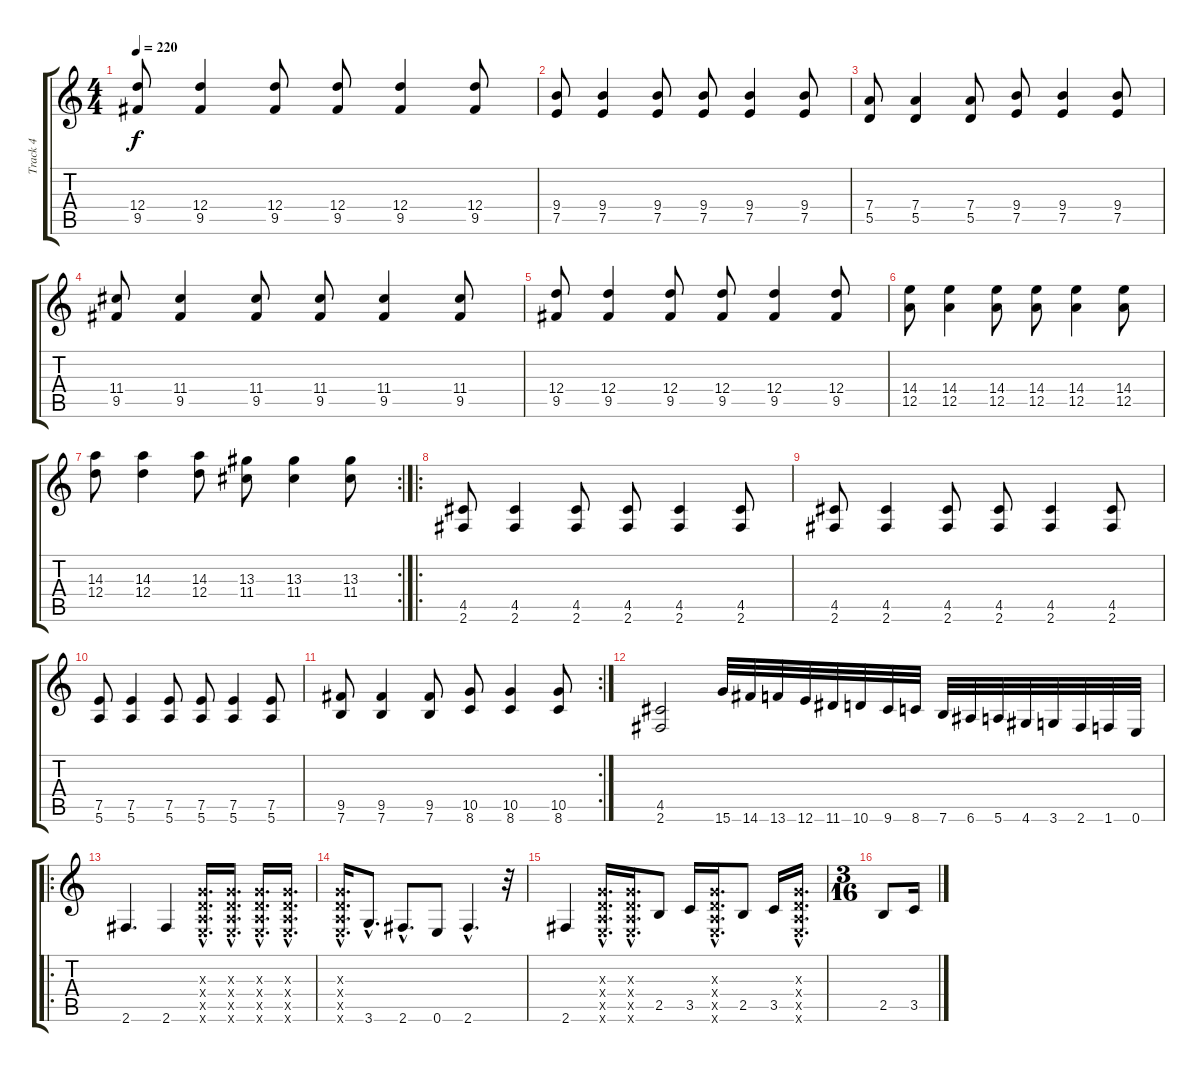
\track ("Track 4" "Track 4") {instrument electricbasspick}
\staff {score tabs}
\tuning (E4 B3 G3 D3 A2 E2) {hide}
\ts (4 4)
\tempo 220
\clef g2
\ks c
(12.4 9.5).8{dy f} (12.4 9.5).4 (12.4 9.5).8 (12.4 9.5).8 (12.4 9.5).4 (12.4 9.5).8 |
(9.4 7.5).8 (9.4 7.5).4 (9.4 7.5).8 (9.4 7.5).8 (9.4 7.5).4 (9.4 7.5).8 |
(7.4 5.5).8 (7.4 5.5).4 (7.4 5.5).8 (9.4 7.5).8 (9.4 7.5).4 (9.4 7.5).8 |
(11.4 9.5).8 (11.4 9.5).4 (11.4 9.5).8 (11.4 9.5).8 (11.4 9.5).4 (11.4 9.5).8 |
(12.4 9.5).8 (12.4 9.5).4 (12.4 9.5).8 (12.4 9.5).8 (12.4 9.5).4 (12.4 9.5).8 |
(14.4 12.5).8 (14.4 12.5).4 (14.4 12.5).8 (14.4 12.5).8 (14.4 12.5).4 (14.4 12.5).8 |
\rc 2
(14.3 12.4).8 (14.3 12.4).4 (14.3 12.4).8 (13.3 11.4).8 (13.3 11.4).4 (13.3 11.4).8 |
\ro
(4.5 2.6).8 (4.5 2.6).4 (4.5 2.6).8 (4.5 2.6).8 (4.5 2.6).4 (4.5 2.6).8 |
(4.5 2.6).8 (4.5 2.6).4 (4.5 2.6).8 (4.5 2.6).8 (4.5 2.6).4 (4.5 2.6).8 |
(7.5 5.6).8 (7.5 5.6).4 (7.5 5.6).8 (7.5 5.6).8 (7.5 5.6).4 (7.5 5.6).8 |
\rc 2
(9.5 7.6).8 (9.5 7.6).4 (9.5 7.6).8 (10.5 8.6).8 (10.5 8.6).4 (10.5 8.6).8 |
(4.5 2.6).2 15.6.32 14.6.32 13.6.32 12.6.32 11.6.32 10.6.32 9.6.32 8.6.32 7.6.32 6.6.32 5.6.32 4.6.32 3.6.32 2.6.32 1.6.32 0.6.32 |
\ro
2.6.4{d} 2.6.4 (0.3{hac x} 0.4{hac x} 0.5{hac x} 0.6{hac x}).16{d} (0.3{hac x} 0.4{hac x} 0.5{hac x} 0.6{hac x}).16{d} (0.3{hac x} 0.4{hac x} 0.5{hac x} 0.6{hac x}).16{d} (0.3{hac x} 0.4{hac x} 0.5{hac x} 0.6{hac x}).16{d} |
(0.3{hac x} 0.4{hac x} 0.5{hac x} 0.6{hac x}).16{d} 3.6{hac}.8{d} 2.6{hac}.8{d} 0.6.8 2.6{hac}.4{d} r.32 |
2.6.4 (0.3{hac x} 0.4{hac x} 0.5{hac x} 0.6{hac x}).16{d} (0.3{hac x} 0.4{hac x} 0.5{hac x} 0.6{hac x}).16{d} 2.5.8 3.5.16 (0.3{hac x} 0.4{hac x} 0.5{hac x} 0.6{hac x}).16{d} 2.5.8 3.5.16 (0.3{hac x} 0.4{hac x} 0.5{hac x} 0.6{hac x}).16{d} |
\ts (3 16)
2.5.8 3.5.16
